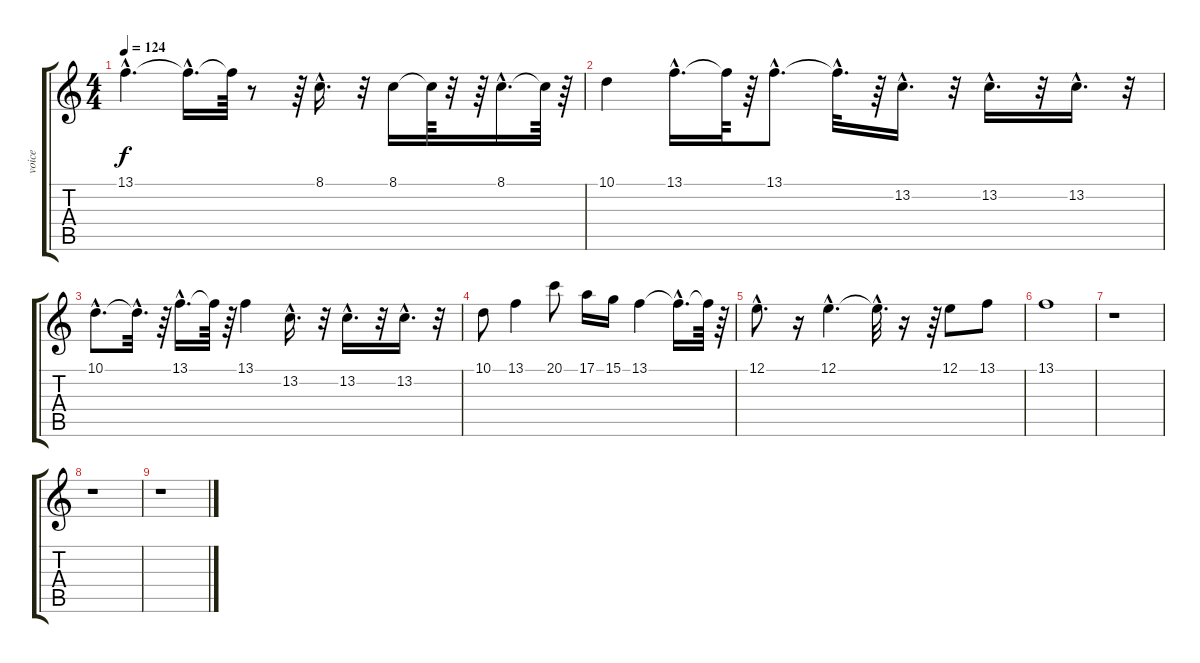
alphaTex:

\track ("voice" "voice") {instrument flute}
\staff {score tabs}
\tuning (E4 B3 G3 D3 A2 E2) {hide}
\ts (4 4)
\tempo 124
\clef g2
\ks c
13.1{hac t}.4{d dy f} 13.1{hac t}.16{d} 13.1{t}.64 r.8 r.64 8.1{hac}.16{d} r.32 8.1.16 8.1{t}.64 r.32 r.64 8.1{hac}.16{d} 8.1{t}.64 r.64 |
10.1.4 13.1{hac}.16{d} 13.1{t}.64 r.64 13.1{hac}.8{d} 13.1{hac t}.32{d} r.64 13.2{hac}.16{d} r.32 13.2{hac}.16{d} r.32 13.2{hac}.16{d} r.32 |
10.1{hac}.8{d} 10.1{hac t}.32{d} r.64 13.1{hac}.16{d} 13.1{t}.64 r.64 13.1.4 13.2{hac}.16{d} r.32 13.2{hac}.16{d} r.32 13.2{hac}.16{d} r.32 |
10.1.8 13.1.4 20.1.8 17.1.16 15.1.16 13.1.4 13.1{hac t}.16{d} 13.1{t}.64 r.64 |
12.1{hac}.8{d} r.16 12.1{hac}.4{d} 12.1{hac t}.32{d} r.16 r.64 12.1.8 13.1.8 |
13.1.1 |
r.1 |
r.1 |
r.1
